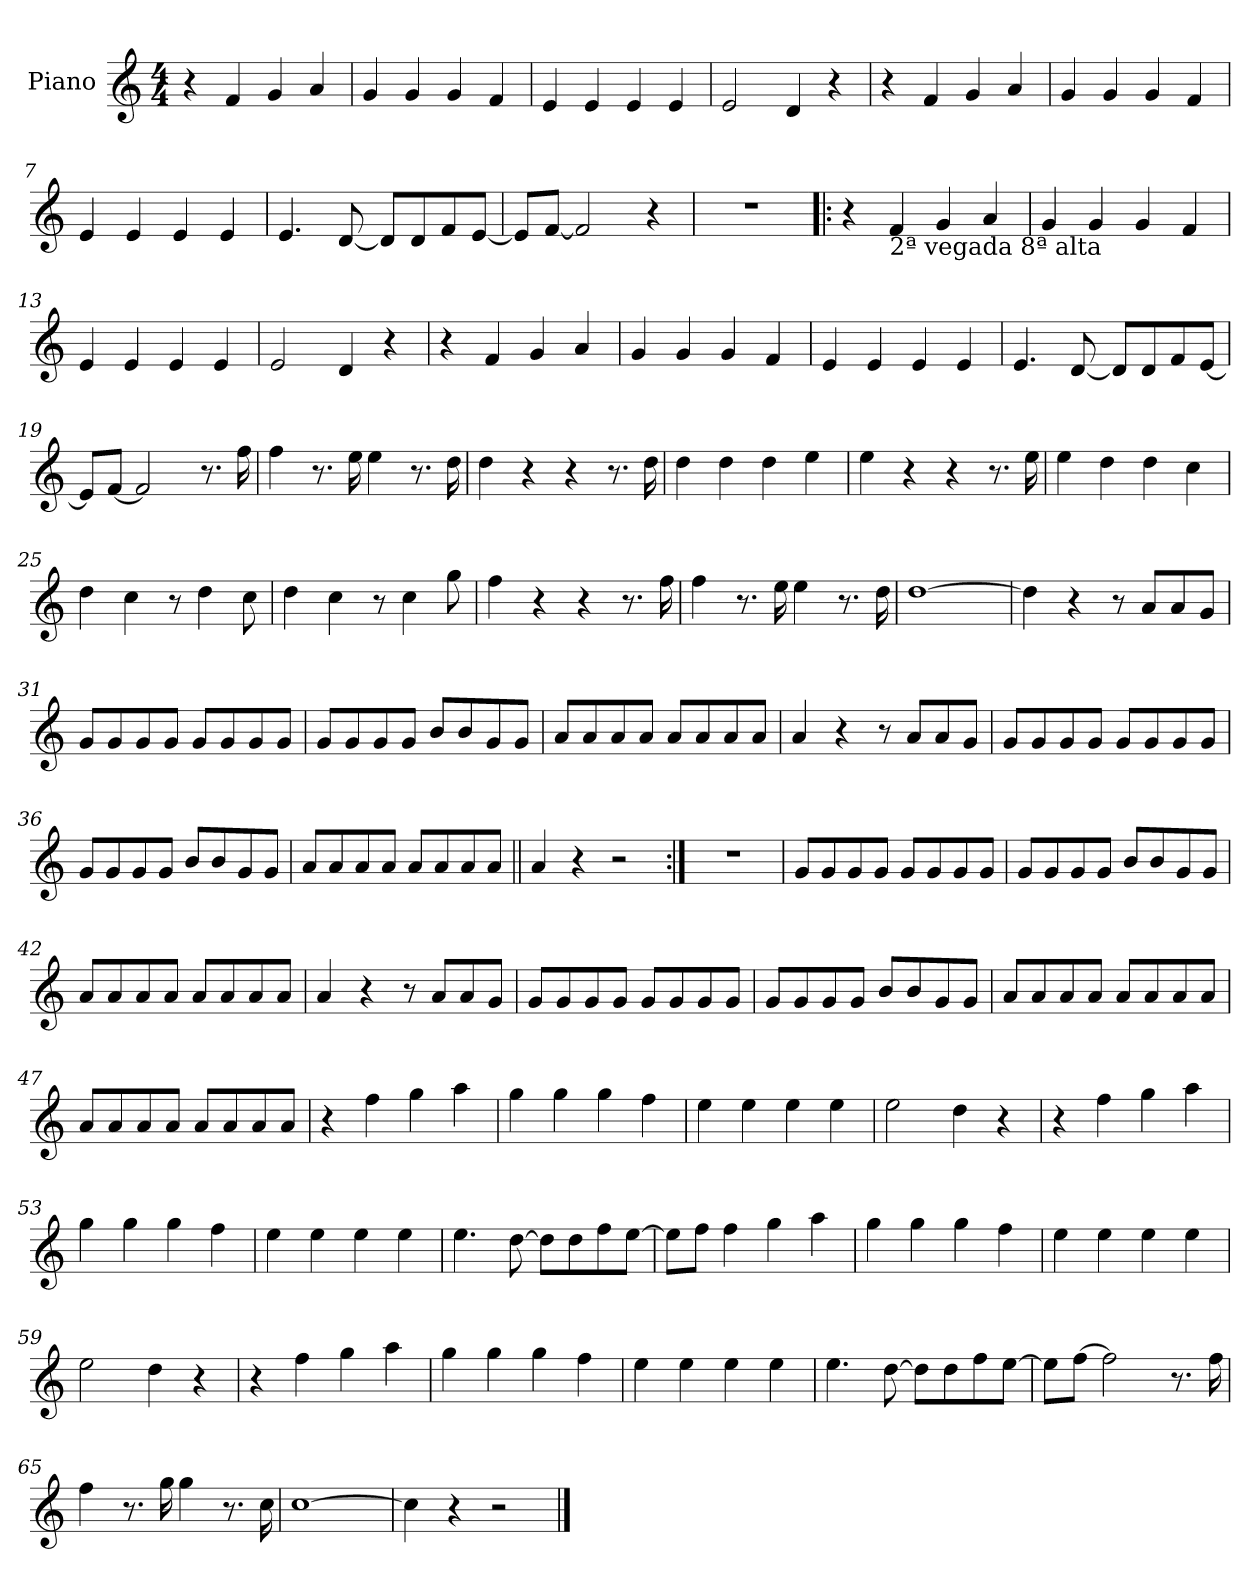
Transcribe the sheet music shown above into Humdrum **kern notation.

**kern
*part1
*staff1
*I"Piano
*I'Pno.
*clefG2
*k[]
*M4/4
*MM128
=1
4r
4f/
4g/
4a/
=2
4g/
4g/
4g/
4f/
=3
4e/
4e/
4e/
4e/
=4
2e/
4d/
4r
=5
4r
4f/
4g/
4a/
=6
4g/
4g/
4g/
4f/
=7
4e/
4e/
4e/
4e/
=8
4.e/
[8d/
8d/L]
8d/
8f/
[8e/J
!!LO:LB:g=z
=9
8e/L]
[8f/J
2f/]
4r
=10
1r
=11!|:
4r
!LO:TX:b:t=2ª vegada 8ª alta
4f/
4g/
4a/
=12
4g/
4g/
4g/
4f/
=13
4e/
4e/
4e/
4e/
=14
2e/
4d/
4r
=15
4r
4f/
4g/
4a/
=16
4g/
4g/
4g/
4f/
=17
4e/
4e/
4e/
4e/
!!LO:LB:g=z
=18
4.e/
[8d/
8d/L]
8d/
8f/
[8e/J
=19
8e/L]
[8f/J
2f/]
8.r
16ff\
=20
4ff\
8.r
16ee\
4ee\
8.r
16dd\
=21
4dd\
4r
4r
8.r
16dd\
=22
4dd\
4dd\
4dd\
4ee\
=23
4ee\
4r
4r
8.r
16ee\
=24
4ee\
4dd\
4dd\
4cc\
!!LO:LB:g=z
=25
4dd\
4cc\
8r
4dd\
8cc\
=26
4dd\
4cc\
8r
4cc\
8gg\
=27
4ff\
4r
4r
8.r
16ff\
=28
4ff\
8.r
16ee\
4ee\
8.r
16dd\
=29
[1dd
=30
4dd\]
4r
8r
8a/L
8a/
8g/J
=31
8g/L
8g/
8g/
8g/J
8g/L
8g/
8g/
8g/J
!!LO:LB:g=z
=32
8g/L
8g/
8g/
8g/J
8b/L
8b/
8g/
8g/J
=33
8a/L
8a/
8a/
8a/J
8a/L
8a/
8a/
8a/J
=34
4a/
4r
8r
8a/L
8a/
8g/J
=35
8g/L
8g/
8g/
8g/J
8g/L
8g/
8g/
8g/J
=36
8g/L
8g/
8g/
8g/J
8b/L
8b/
8g/
8g/J
!!LO:LB:g=z
=37
8a/L
8a/
8a/
8a/J
8a/L
8a/
8a/
8a/J
=38||
4a/
4r
2r
=39:|!
1r
=40
8g/L
8g/
8g/
8g/J
8g/L
8g/
8g/
8g/J
=41
8g/L
8g/
8g/
8g/J
8b/L
8b/
8g/
8g/J
=42
8a/L
8a/
8a/
8a/J
8a/L
8a/
8a/
8a/J
!!LO:LB:g=z
=43
4a/
4r
8r
8a/L
8a/
8g/J
=44
8g/L
8g/
8g/
8g/J
8g/L
8g/
8g/
8g/J
=45
8g/L
8g/
8g/
8g/J
8b/L
8b/
8g/
8g/J
=46
8a/L
8a/
8a/
8a/J
8a/L
8a/
8a/
8a/J
=47
8a/L
8a/
8a/
8a/J
8a/L
8a/
8a/
8a/J
=48
4r
4ff\
4gg\
4aa\
!!LO:LB:g=z
=49
4gg\
4gg\
4gg\
4ff\
=50
4ee\
4ee\
4ee\
4ee\
=51
2ee\
4dd\
4r
=52
4r
4ff\
4gg\
4aa\
=53
4gg\
4gg\
4gg\
4ff\
=54
4ee\
4ee\
4ee\
4ee\
=55
4.ee\
[8dd\
8dd\L]
8dd\
8ff\
[8ee\J
=56
8ee\L]
8ff\J
4ff\
4gg\
4aa\
!!LO:LB:g=z
=57
4gg\
4gg\
4gg\
4ff\
=58
4ee\
4ee\
4ee\
4ee\
=59
2ee\
4dd\
4r
=60
4r
4ff\
4gg\
4aa\
=61
4gg\
4gg\
4gg\
4ff\
=62
4ee\
4ee\
4ee\
4ee\
=63
4.ee\
[8dd\
8dd\L]
8dd\
8ff\
[8ee\J
=64
8ee\L]
[8ff\J
2ff\]
8.r
16ff\
!!LO:LB:g=z
=65
4ff\
8.r
16gg\
4gg\
8.r
16cc\
=66
[1cc
=67
4cc\]
4r
2r
==
*-
